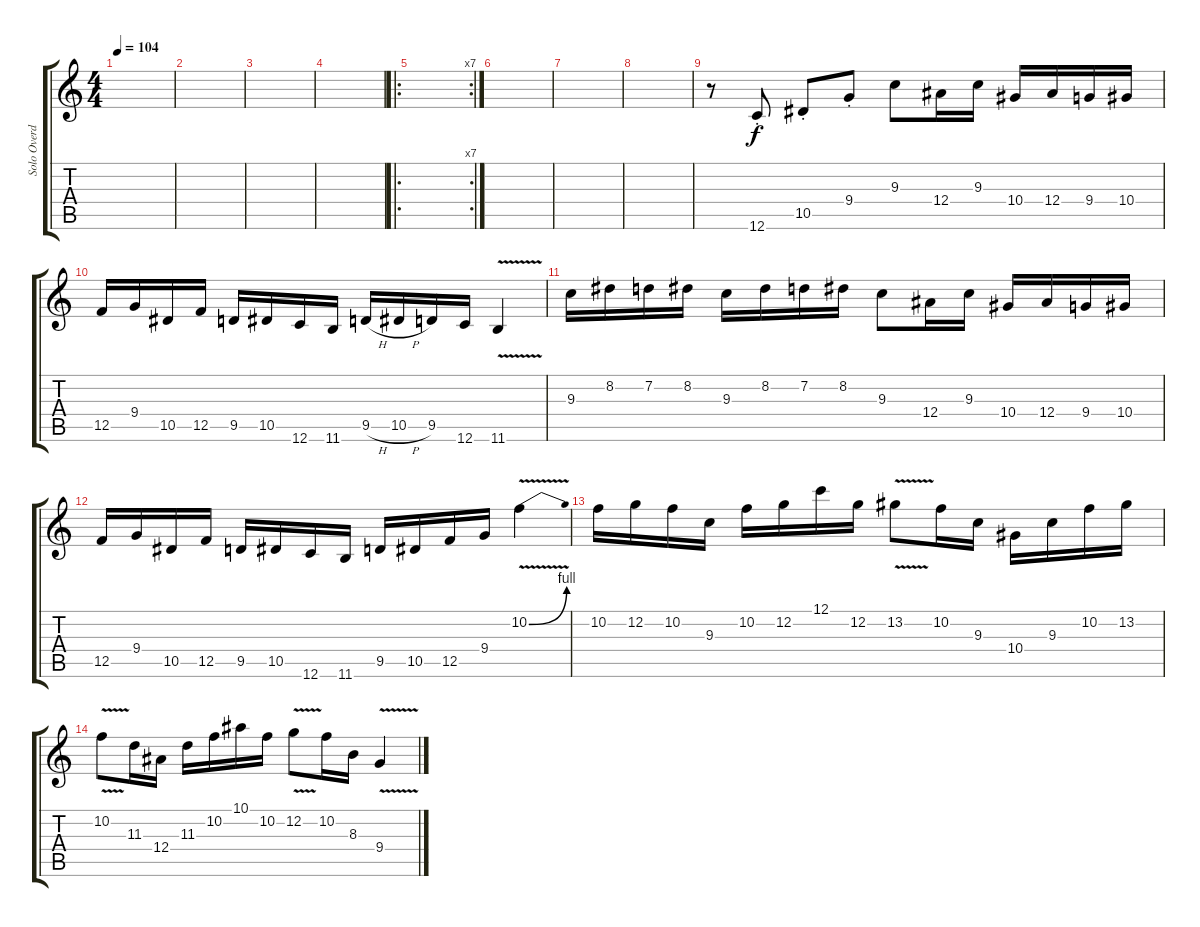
\track ("Solo Overdub" "Solo Overd") {instrument distortionguitar}
\staff {score tabs}
\tuning (C4 G3 Eb3 Bb2 F2 C2) {hide}
\ts (4 4)
\tempo 104
\clef g2
\ks c
|
|
|
|
\ro
\rc 7
|
|
|
|
r.8 12.6{st}.8 10.5{st}.8 9.4{st}.8 9.3.8 12.4.16 9.3.16 10.4.16 12.4.16 9.4.16 10.4.16 |
12.5.16 9.4.16 10.5.16 12.5.16 9.5.16 10.5.16 12.6.16 11.6.16 9.5{h}.16 10.5{h}.16 9.5.16 12.6.16 11.6{v}.4 |
9.3.16 8.2.16 7.2.16 8.2.16 9.3.16 8.2.16 7.2.16 8.2.16 9.3.8 12.4.16 9.3.16 10.4.16 12.4.16 9.4.16 10.4.16 |
12.5.16 9.4.16 10.5.16 12.5.16 9.5.16 10.5.16 12.6.16 11.6.16 9.5.16 10.5.16 12.5.16 9.4.16 10.2{be (bend 0 0 60 4) v}.4 |
10.2.16 12.2.16 10.2.16 9.3.16 10.2.16 12.2.16 12.1.16 12.2.16 13.2{v}.8 10.2.16 9.3.16 10.4.16 9.3.16 10.2.16 13.2.16 |
10.2{v}.8 11.3.16 12.4.16 11.3.16 10.2.16 10.1.16 10.2.16 12.2{v}.8 10.2.16 8.3.16 9.4{v}.4
